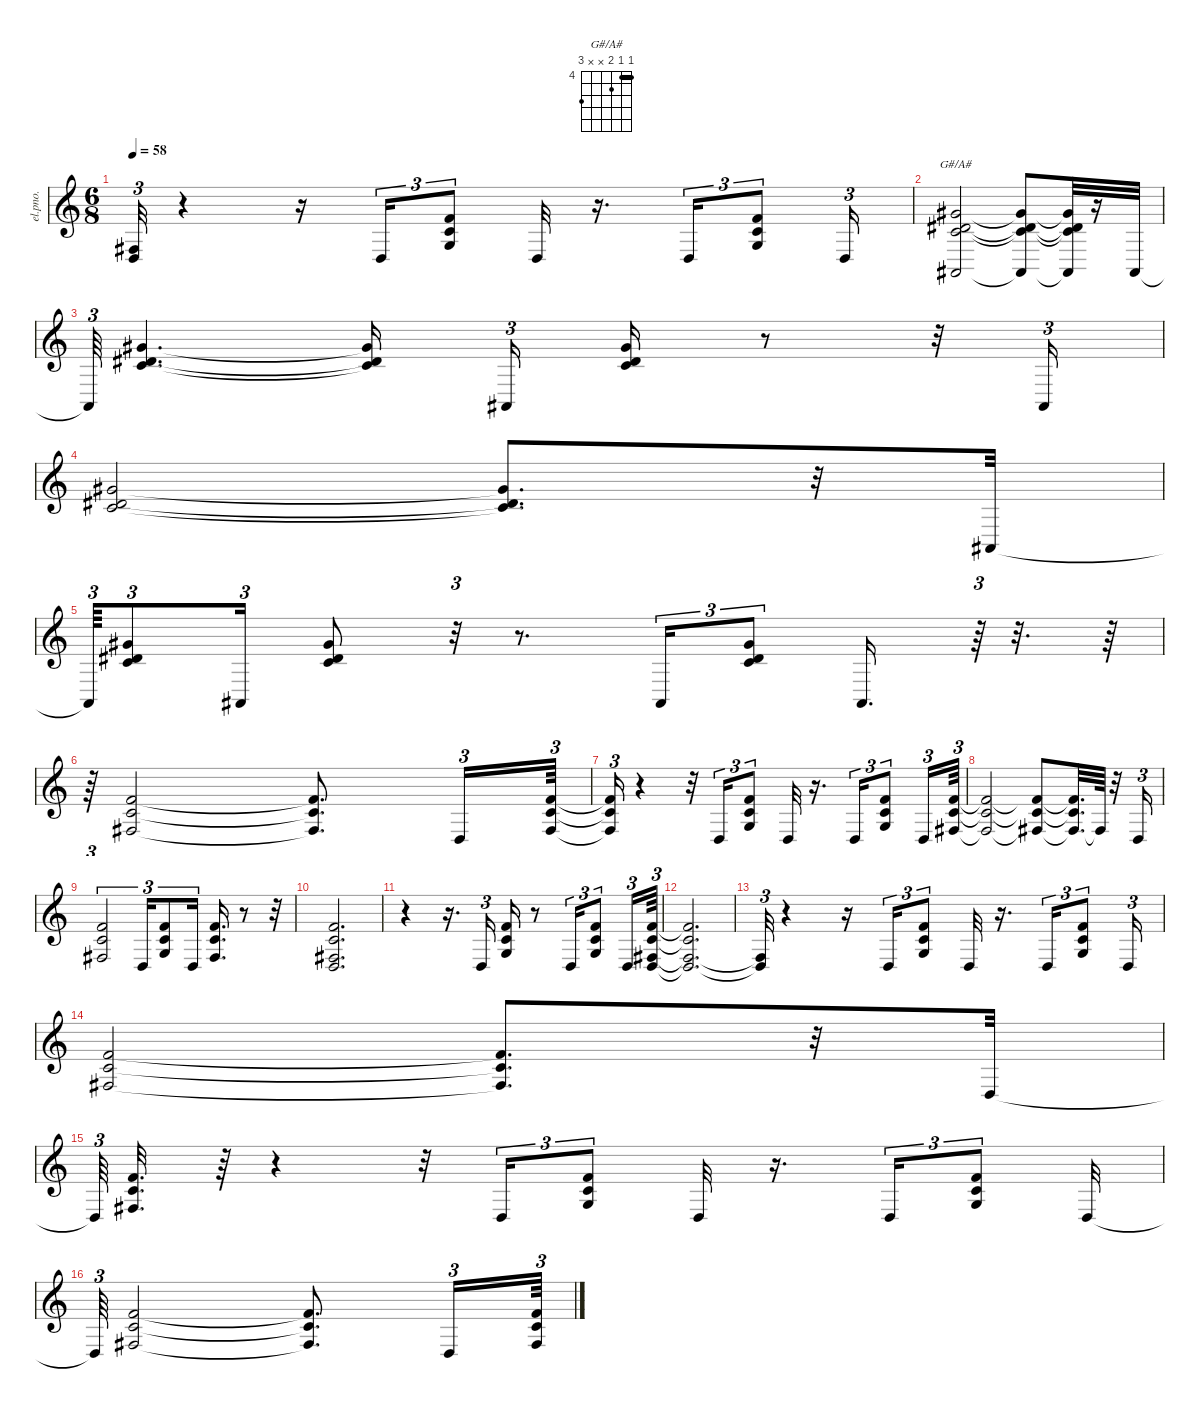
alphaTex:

\defaultSystemsLayout 4
\hideDynamics
\bracketExtendMode nobrackets
\otherSystemsTrackNameOrientation horizontal
\track ("Rhodes" "el.pno.") {instrument electricpiano1}
\staff {score}
\tuning (E4 B3 G3 D3 A2 E2)
\chord ("G#/A#" 4 4 5 x x 6) {firstfret 4 barre 4}
\ts (6 8)
\tempo 58
\clef g2
\ks c
(4.4{t acc #} 5.5{t}).32{tu (3 2) dy f beam Up} r.4{beam Up} r.16{beam Up} 0.4.16{tu (3 2) beam Up} (1.1 1.2 0.3).8{tu (3 2) beam Up} 0.4.32{beam Up} r.16{d beam Up} 0.4.16{tu (3 2) beam Up} (1.1 1.2 0.3).8{tu (3 2) beam Up} 0.4.16{tu (3 2) beam Up} |
(4.1{acc #} 4.2{acc #} 5.3 6.6{acc #}).2{ch "G#/A#" beam Up} (4.1{t acc #} 4.2{t acc #} 5.3{t} 6.6{t acc #}).8{beam Up} (4.1{t acc #} 4.2{t acc #} 5.3{t} 6.6{t acc #}).32{beam Up} r.16{beam Up} 6.6{acc #}.32{beam Up} |
6.6{t acc #}.64{tu (3 2) beam Up} (4.1{acc #} 4.2{acc #} 5.3).4{d beam Up} (4.1{t acc #} 4.2{t acc #} 5.3{t}).16{beam Up} 6.6{acc #}.16{tu (3 2) beam Up} (4.1{acc #} 4.2{acc #} 5.3).16{beam Up} r.8{beam Up} r.32{beam Up} 6.6{acc #}.16{tu (3 2) beam Up} |
(4.1{acc #} 4.2{acc #} 5.3).2{beam Up} (4.1{t acc #} 4.2{t acc #} 5.3{t}).8{d beam Up} r.32{beam Up} 6.6{acc #}.32{beam Up} |
6.6{t acc #}.64{tu (3 2) beam Up} (4.1{acc #} 4.2{acc #} 5.3).8{tu (3 2) beam Up} 6.6{acc #}.16{tu (3 2) beam Up} (4.1{acc #} 4.2{acc #} 5.3).8{beam Up} r.32{tu (3 2) beam Up} r.8{d beam Up} 6.6{acc #}.16{tu (3 2) beam Up} (4.1{acc #} 4.2{acc #} 5.3).8{tu (3 2) beam Up} 6.6{acc #}.16{d beam Up} r.64{tu (3 2) beam Up} r.32{d beam Up} r.64{beam Up} |
r.64{tu (3 2) beam Down} (6.2 5.3 4.4{acc #}).2{beam Up} (6.2{t} 5.3{t} 4.4{t acc #}).8{d beam Up} 5.5.16{tu (3 2) beam Up} (6.2 5.3 4.4{acc #}).64{tu (3 2) beam Up} |
(6.2{t} 5.3{t} 4.4{t acc #}).16{tu (3 2) beam Up} r.4{beam Up} r.32{beam Up} 5.5.16{tu (3 2) beam Up} (6.2 5.3 5.4).8{tu (3 2) beam Up} 5.5.32{beam Up} r.16{d beam Up} 5.5.16{tu (3 2) beam Up} (6.2 5.3 5.4).8{tu (3 2) beam Up} 5.5.16{tu (3 2) beam Up} (6.2 5.3 4.4{acc #}).64{tu (3 2) beam Up} |
(6.2{t} 5.3{t} 4.4{t acc #}).2{beam Up} (6.2{t} 5.3{t} 4.4{t acc #}).8{beam Up} (6.2{t} 5.3{t} 4.4{t acc #}).32{d beam Up} 4.4{t acc #}.64{beam Up} r.32{beam Up} 5.5.16{tu (3 2) beam Up} |
(6.2 5.3 4.4{acc #}).2{tu (3 2) beam Up} 5.5.16{tu (3 2) beam Up} (6.2 5.3 5.4).8{tu (3 2) beam Up} 5.5.16{tu (3 2) beam Up} (6.2 5.3 4.4{acc #}).16{d beam Up} r.8{beam Up} r.32{beam Up} |
(6.2 5.3 4.4{acc #} 5.5).2{d beam Up} |
r.4{beam Down} r.16{d beam Down} 5.5.16{tu (3 2) beam Up} (6.2 5.3 5.4).16{beam Up} r.8{beam Up} 5.5.16{tu (3 2) beam Up} (6.2 5.3 5.4).8{tu (3 2) beam Up} 5.5.16{tu (3 2) beam Up} (6.2 5.3 4.4{acc #} 5.5).64{tu (3 2) beam Up} |
(6.2{t} 5.3{t} 4.4{t acc #} 5.5{t}).2{d beam Up} |
(4.4{t acc #} 5.5{t}).32{tu (3 2) beam Up} r.4{beam Up} r.16{beam Up} 0.4.16{tu (3 2) beam Up} (1.1 1.2 0.3).8{tu (3 2) beam Up} 0.4.32{beam Up} r.16{d beam Up} 0.4.16{tu (3 2) beam Up} (1.1 1.2 0.3).8{tu (3 2) beam Up} 0.4.16{tu (3 2) beam Up} |
(1.1 1.2 4.4{acc #}).2{beam Up} (1.1{t} 1.2{t} 4.4{t acc #}).8{d beam Up} r.32{beam Up} 0.4.32{beam Up} |
0.4{t}.64{tu (3 2) beam Up} (1.1 1.2 4.4{acc #}).32{d beam Up} r.64{beam Up} r.4{beam Up} r.32{beam Up} 0.4.16{tu (3 2) beam Up} (1.1 1.2 0.3).8{tu (3 2) beam Up} 0.4.32{beam Up} r.16{d beam Up} 0.4.16{tu (3 2) beam Up} (1.1 1.2 0.3).8{tu (3 2) beam Up} 0.4.32{beam Up} |
0.4{t}.64{tu (3 2) beam Up} (1.1 1.2 4.4{acc #}).2{beam Up} (1.1{t} 1.2{t} 4.4{t acc #}).8{d beam Up} 0.4.16{tu (3 2) beam Up} (1.1 1.2 4.4{acc #}).64{tu (3 2) beam Up}
